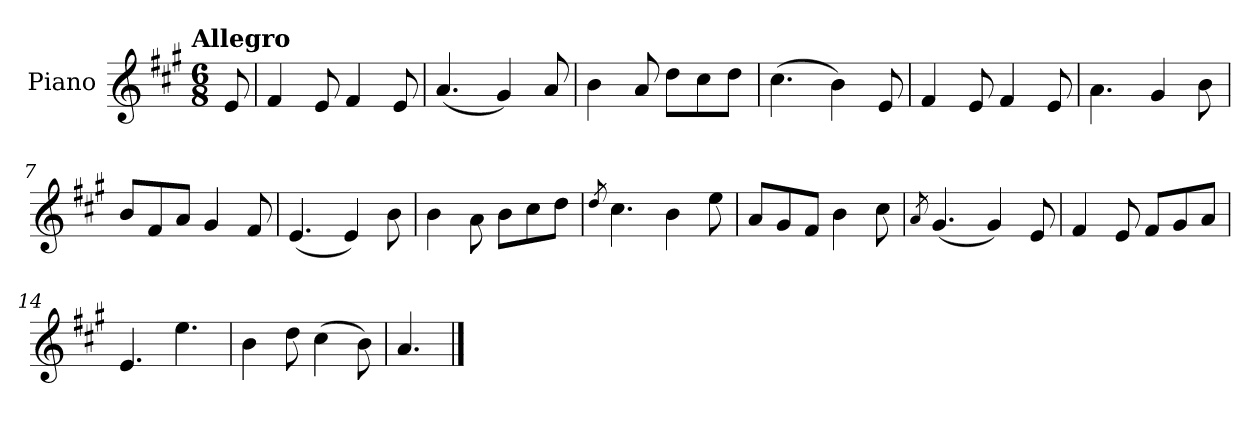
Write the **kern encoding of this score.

**kern
*part1
*staff1
*I"Piano
*I'Pno.
*clefG2
*k[f#c#g#]
!!LO:TX:omd:t=Allegro
*M6/8
*MM144
=
8e/
=1
4f#/
8e/
4f#/
8e/
=2
(<4.a/
4g#/)
8a/
=3
4b\
8a/
8dd\L
8cc#\
8dd\J
=4
(>4.cc#\
4b\)
8e/
!!LO:LB:g=z
=5
4f#/
8e/
4f#/
8e/
=6
4.a\
4g#/
8b\
=7
8b/L
8f#/
8a/J
4g#/
8f#/
=8
(<4.e/
4e/)
8b\
=9
4b\
8a\
8b\L
8cc#\
8dd\J
=10
8qdd/
4.cc#\
4b\
8ee\
!!LO:LB:g=z
=11
8a/L
8g#/
8f#/J
4b\
8cc#\
=12
8qa/
(<4.g#/
4g#/)
8e/
=13
4f#/
8e/
8f#/L
8g#/
8a/J
=14
4.e/
4.ee\
=15
4b\
8dd\
(>4cc#\
8b\)
=16
4.a/
==
*-
